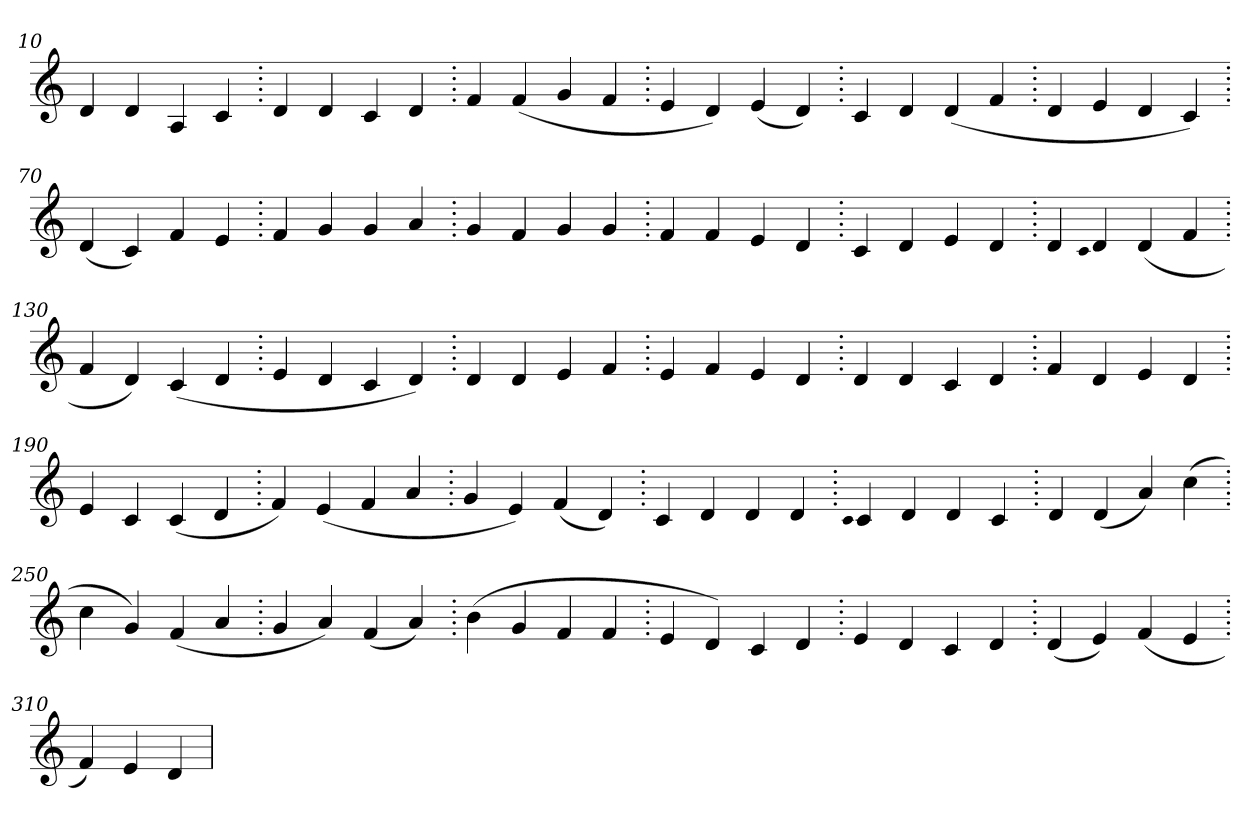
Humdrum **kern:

**kern
*part1
*staff1
*clefG2
=10.
4d
4d
4A
4c
=20.
4d
4d
4c
4d
=30.
4f
(>4f
4g
4f
=40.
4e
4d)
(>4e
4d)
=50.
4c
4d
(>4d
4f
=60.
4d
4e
4d
4c)
=70.
(>4d
4c)
4f
4e
=80.
4f
4g
4g
4a
=90.
4g
4f
4g
4g
=100.
4f
4f
4e
4d
=110.
4c
4d
4e
4d
=120.
4d
qqc
4d
(>4d
4f
=130.
4f
4d)
(>4c
4d
=140.
4e
4d
4c
4d)
=150.
4d
4d
4e
4f
=160.
4e
4f
4e
4d
=170.
4d
4d
4c
4d
=180.
4f
4d
4e
4d
=190.
4e
4c
(>4c
4d
=200.
4f)
(>4e
4f
4a
=210.
4g
4e)
(>4f
4d)
=220.
4c
4d
4d
4d
=230.
qqc
4c
4d
4d
4c
=240.
4d
(>4d
4a)
(>4cc
=250.
4cc
4g)
(>4f
4a
=260.
4g
4a)
(>4f
4a)
=270.
(>4b
4g
4f
4f
=280.
4e
4d)
4c
4d
=290.
4e
4d
4c
4d
=300.
(>4d
4e)
(>4f
4e
=310.
4f)
4e
4d
=
*-
